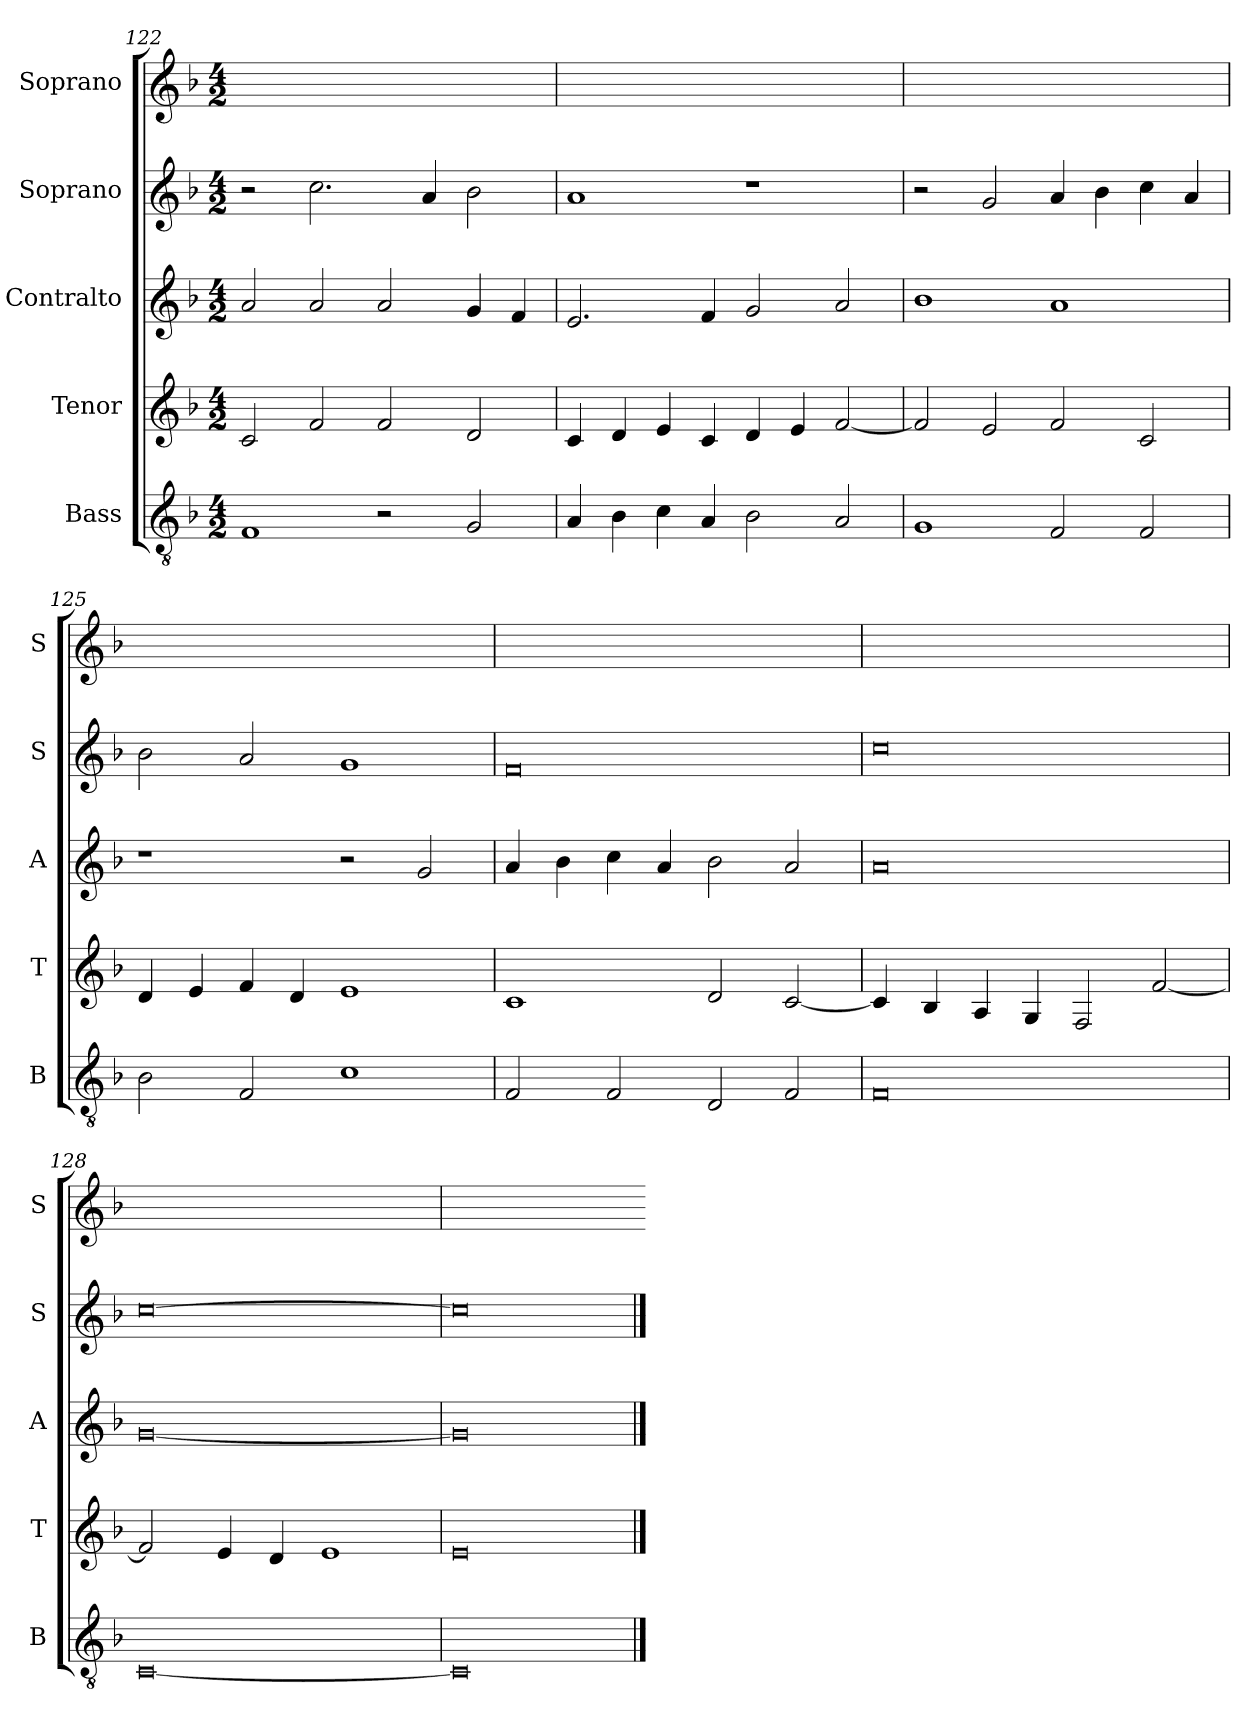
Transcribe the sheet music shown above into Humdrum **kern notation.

**kern	**kern	**kern	**kern	**kern
*part5	*part4	*part3	*part2	*part1
*staff5	*staff4	*staff3	*staff2	*staff1
*I"Bass	*I"Tenor	*I"Contralto	*I"Soprano	*I"Soprano
*I'B	*I'T	*I'A	*I'S	*I'S
*clefGv2	*clefG2	*clefG2	*clefG2	*clefG2
*k[b-]	*k[b-]	*k[b-]	*k[b-]	*k[b-]
*F:ion	*F:ion	*F:ion	*F:ion	*F:ion
*M4/2	*M4/2	*M4/2	*M4/2	*M4/2
=122	=122	=122	=122	=122
1F	2c	2a	2r	0ryy
.	2f	2a	2.cc	.
2r	2f	2a	.	.
.	.	.	4a	.
2G	2d	4g	2b-	.
.	.	4f	.	.
=123	=123	=123	=123	=123
4A	4c	2.e	1a	0ryy
4B-	4d	.	.	.
4c	4e	.	.	.
4A	4c	4f	.	.
2B-	4d	2g	1r	.
.	4e	.	.	.
2A	[2f	2a	.	.
=124	=124	=124	=124	=124
1G	2f]	1b-	2r	0ryy
.	2e	.	2g	.
2F	2f	1a	4a	.
.	.	.	4b-	.
2F	2c	.	4cc	.
.	.	.	4a	.
=125	=125	=125	=125	=125
2B-	4d	1r	2b-	0ryy
.	4e	.	.	.
2F	4f	.	2a	.
.	4d	.	.	.
1c	1e	2r	1g	.
.	.	2g	.	.
=126	=126	=126	=126	=126
2F	1c	4a	0f	0ryy
.	.	4b-	.	.
2F	.	4cc	.	.
.	.	4a	.	.
2D	2d	2b-	.	.
2F	[2c	2a	.	.
=127	=127	=127	=127	=127
0F	4c]	0a	0cc	0ryy
.	4B-	.	.	.
.	4A	.	.	.
.	4G	.	.	.
.	2F	.	.	.
.	[2f	.	.	.
=128	=128	=128	=128	=128
[0C	2f]	[0g	[0cc	0ryy
.	4e	.	.	.
.	4d	.	.	.
.	1e	.	.	.
=129	=129	=129	=129	=129
0C]	0e	0g]	0cc]	0ryy
==	==	==	==	=
*-	*-	*-	*-	*-
